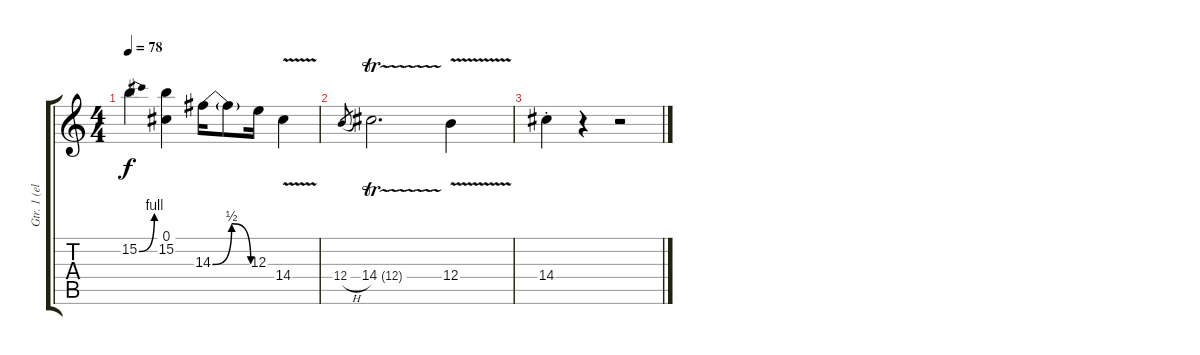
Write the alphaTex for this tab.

\track ("Gtr. 1 (elec. w/dist.)" "Gtr. 1 (el") {instrument distortionguitar}
\staff {score tabs}
\tuning (Db4 Ab3 E3 B2 Gb2 Db2) {hide}
\ts (4 4)
\tempo 78
\clef g2
\ks c
15.2{be (bend 0 0 60 4)}.4{dy f} (0.1 15.2).4 14.3{be (bendrelease 0 0 30 2 30 2 60 0)}.16 14.3{t}.8 12.3.16 14.4{v}.4 |
12.4{h}.8{gr} 14.4{tr (12 32)}.2{d} 12.4{v}.4 |
14.4{st}.4 r.4 r.2
